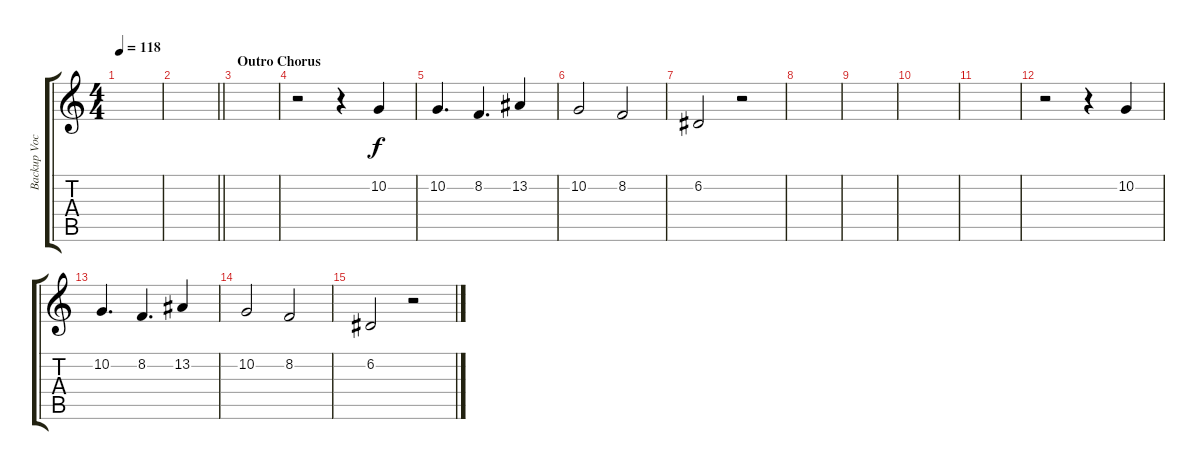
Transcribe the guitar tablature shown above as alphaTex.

\track ("Backup Vocals" "Backup Voc") {instrument lead1square}
\staff {score tabs}
\tuning (D4 A3 F3 C3 G2 C2) {hide}
\ts (4 4)
\tempo 118
\clef g2
\ks c
|
\barLineRight lightlight
|
\section ("" "Outro Chorus")
|
r.2 r.4 10.2.4{volume 16} |
10.2.4{d} 8.2.4{d} 13.2.4 |
10.2.2 8.2.2 |
6.2.2 r.2 |
|
|
|
|
r.2 r.4 10.2.4{volume 16} |
10.2.4{d} 8.2.4{d} 13.2.4 |
10.2.2 8.2.2 |
6.2.2 r.2
